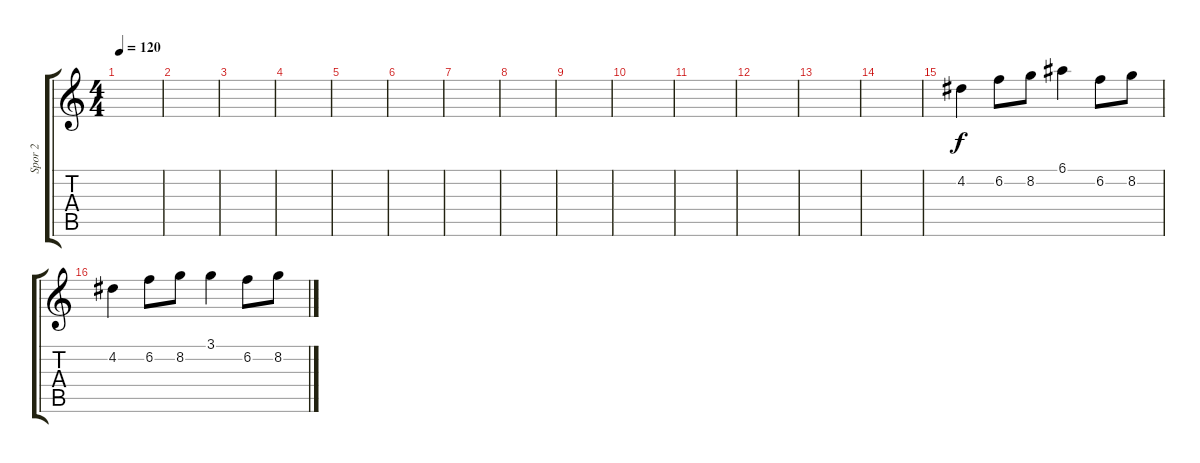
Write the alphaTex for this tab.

\track ("Spor 2" "Spor 2") {instrument distortionguitar}
\staff {score tabs}
\tuning (E4 B3 G3 D3 A2 E2) {hide}
\ts (4 4)
\tempo 120
\clef g2
\ks c
|
|
|
|
|
|
|
|
|
|
|
|
|
|
4.2.4 6.2.8 8.2.8 6.1.4 6.2.8 8.2.8 |
4.2.4 6.2.8 8.2.8 3.1.4 6.2.8 8.2.8
